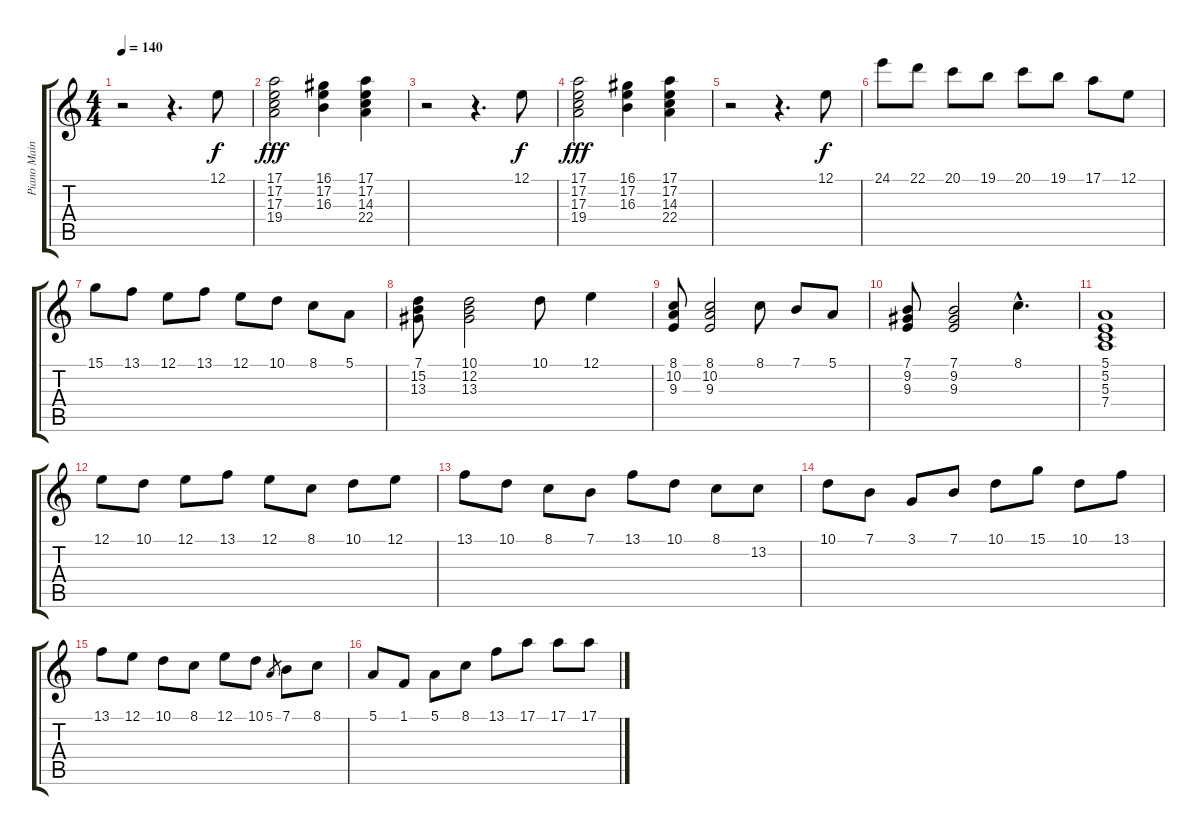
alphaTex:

\track ("Piano Main Droite" "Piano Main") {instrument acousticgrandpiano}
\staff {score tabs}
\tuning (E4 B3 G3 D3 A2 E2) {hide}
\ts (4 4)
\tempo 140
\clef g2
\ks c
r.2{dy f} r.4{d} 12.1.8 |
(17.1 17.2 17.3 19.4).2{dy fff} (16.1 17.2 16.3).4 (17.1 17.2 14.3 22.4).4 |
r.2 r.4{d} 12.1.8{dy f} |
(17.1 17.2 17.3 19.4).2{dy fff} (16.1 17.2 16.3).4 (17.1 17.2 14.3 22.4).4 |
r.2 r.4{d} 12.1.8{dy f} |
24.1.8 22.1.8 20.1.8 19.1.8 20.1.8 19.1.8 17.1.8 12.1.8 |
15.1.8 13.1.8 12.1.8 13.1.8 12.1.8 10.1.8 8.1.8 5.1.8 |
(7.1 15.2 13.3).8 (10.1 12.2 13.3).2 10.1.8 12.1.4 |
(8.1 10.2 9.3).8 (8.1 10.2 9.3).2 8.1.8 7.1.8 5.1.8 |
(7.1 9.2 9.3).8 (7.1 9.2 9.3).2 8.1{hac}.4{d} |
(5.1 5.2 5.3 7.4).1 |
12.1.8 10.1.8 12.1.8 13.1.8 12.1.8 8.1.8 10.1.8 12.1.8 |
13.1.8 10.1.8 8.1.8 7.1.8 13.1.8 10.1.8 8.1.8 13.2.8 |
10.1.8 7.1.8 3.1.8 7.1.8 10.1.8 15.1.8 10.1.8 13.1.8 |
13.1.8 12.1.8 10.1.8 8.1.8 12.1.8 10.1.8 5.1.8{gr} 7.1.8 8.1.8 |
5.1.8 1.1.8 5.1.8 8.1.8 13.1.8 17.1.8 17.1.8 17.1.8
